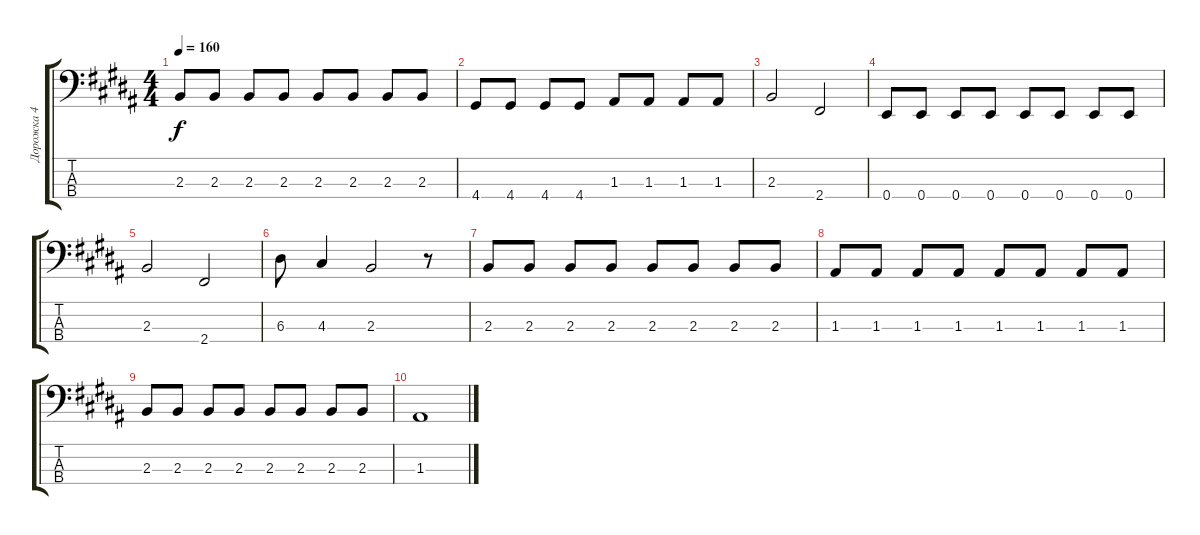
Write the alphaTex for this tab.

\track ("Дорожка 4" "Дорожка 4") {instrument electricbassfinger}
\staff {score tabs}
\tuning (G2 D2 A1 E1) {hide}
\ts (4 4)
\tempo 160
\clef f4
\ks b
2.3.8{dy f} 2.3.8 2.3.8 2.3.8 2.3.8 2.3.8 2.3.8 2.3.8 |
4.4.8 4.4.8 4.4.8 4.4.8 1.3.8 1.3.8 1.3.8 1.3.8 |
2.3.2 2.4.2 |
0.4.8 0.4.8 0.4.8 0.4.8 0.4.8 0.4.8 0.4.8 0.4.8 |
2.3.2 2.4.2 |
6.3.8 4.3.4 2.3.2 r.8 |
2.3.8 2.3.8 2.3.8 2.3.8 2.3.8 2.3.8 2.3.8 2.3.8 |
1.3.8 1.3.8 1.3.8 1.3.8 1.3.8 1.3.8 1.3.8 1.3.8 |
2.3.8 2.3.8 2.3.8 2.3.8 2.3.8 2.3.8 2.3.8 2.3.8 |
1.3.1
